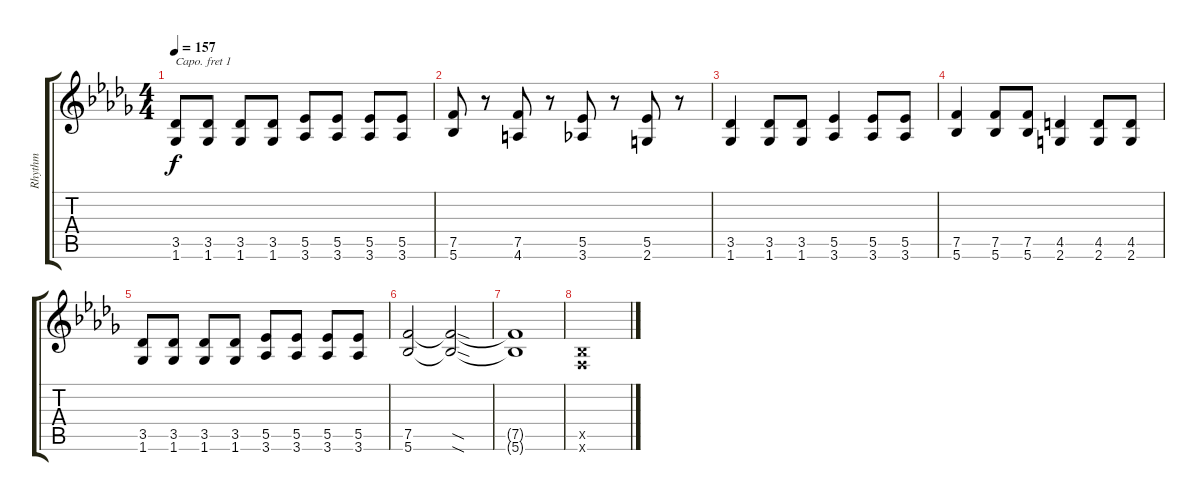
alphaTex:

\track ("Rhythm" "Rhythm") {instrument overdrivenguitar}
\staff {score tabs}
\capo 1
\tuning (E4 B3 G3 D3 A2 E2) {hide}
\ts (4 4)
\tempo 157
\clef g2
\ks db
(3.5 1.6).8{dy f} (3.5 1.6).8 (3.5 1.6).8 (3.5 1.6).8 (5.5 3.6).8 (5.5 3.6).8 (5.5 3.6).8 (5.5 3.6).8 |
(7.5 5.6).8 r.8 (7.5 4.6).8 r.8 (5.5 3.6).8 r.8 (5.5 2.6).8 r.8 |
(3.5 1.6).4 (3.5 1.6).8 (3.5 1.6).8 (5.5 3.6).4 (5.5 3.6).8 (5.5 3.6).8 |
(7.5 5.6).4 (7.5 5.6).8 (7.5 5.6).8 (4.5 2.6).4 (4.5 2.6).8 (4.5 2.6).8 |
(3.5 1.6).8 (3.5 1.6).8 (3.5 1.6).8 (3.5 1.6).8 (5.5 3.6).8 (5.5 3.6).8 (5.5 3.6).8 (5.5 3.6).8 |
(7.5 5.6).2 (7.5{sod t} 5.6{sod t}).2 |
(7.5{t} 5.6{t}).1 |
(0.5{x} 0.6{x}).1
